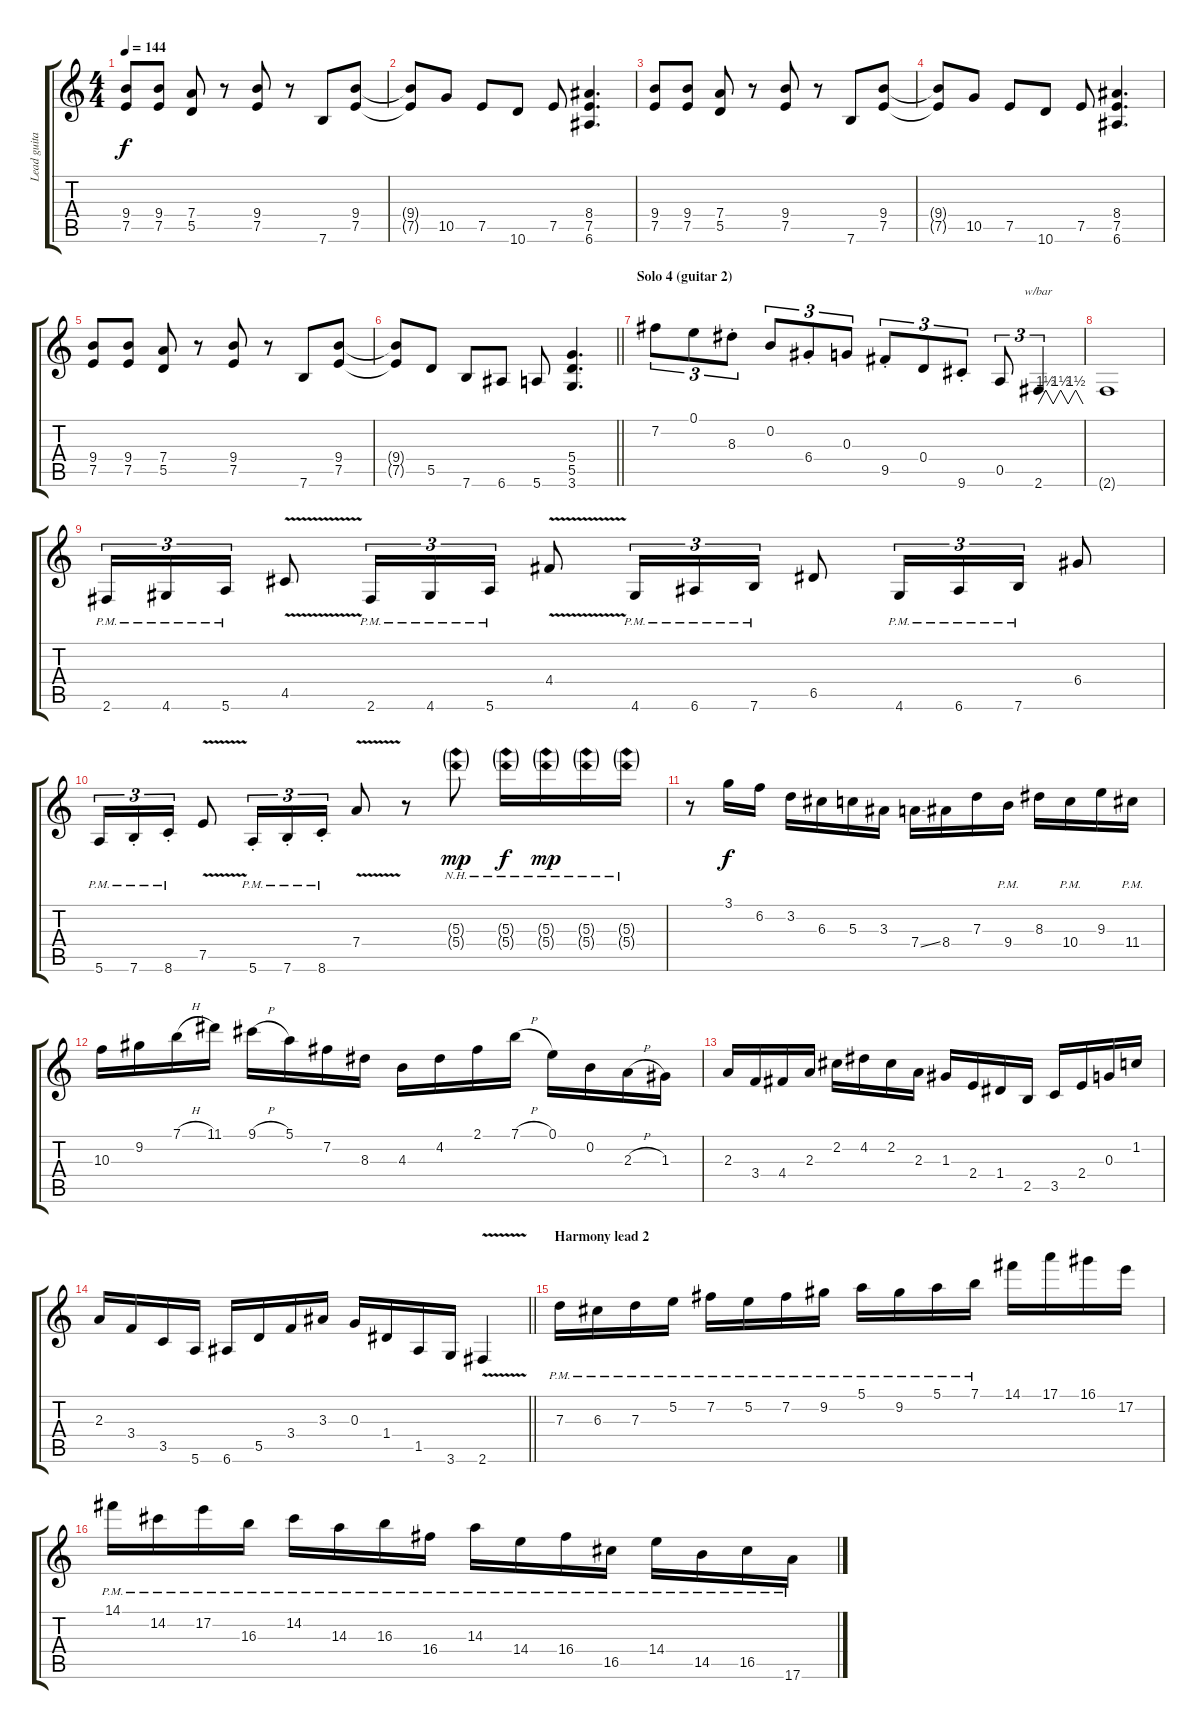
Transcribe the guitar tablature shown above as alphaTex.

\track ("Lead guitar (single coil)" "Lead guita") {instrument overdrivenguitar}
\staff {score tabs}
\tuning (E4 B3 G3 D3 A2 E2) {hide}
\ts (4 4)
\tempo 144
\clef g2
\ks c
(9.4 7.5).8{dy f} (9.4 7.5).8 (7.4 5.5).8 r.8 (9.4 7.5).8 r.8 7.6.8 (9.4 7.5).8 |
(9.4{t} 7.5{t}).8 10.5.8 7.5.8 10.6.8 7.5.8 (8.4 7.5 6.6).4{d} |
(9.4 7.5).8 (9.4 7.5).8 (7.4 5.5).8 r.8 (9.4 7.5).8 r.8 7.6.8 (9.4 7.5).8 |
(9.4{t} 7.5{t}).8 10.5.8 7.5.8 10.6.8 7.5.8 (8.4 7.5 6.6).4{d} |
(9.4 7.5).8 (9.4 7.5).8 (7.4 5.5).8 r.8 (9.4 7.5).8 r.8 7.6.8 (9.4 7.5).8 |
\barLineRight lightlight
(9.4{t} 7.5{t}).8 5.5.8 7.6.8 6.6.8 5.6.8 (5.4 5.5 3.6).4{d} |
\section ("" "Solo 4 (guitar 2)")
7.2.8{tu (3 2) volume 16 balance 8 instrument overdrivenguitar} 0.1.8{tu (3 2)} 8.3{st}.8{tu (3 2)} 0.2.8{tu (3 2)} 6.4{st}.8{tu (3 2)} 0.3.8{tu (3 2)} 9.5{st}.8{tu (3 2)} 0.4.8{tu (3 2)} 9.6{st}.8{tu (3 2)} 0.5.8{tu (3 2)} 2.6.4{tu (3 2) tbe (custom default 0 0 10 6 20 0 30 6 40 0 50 6 60 0)} |
2.6{t}.1 |
2.6{pm}.16{tu (3 2)} 4.6{pm}.16{tu (3 2)} 5.6{pm}.16{tu (3 2)} 4.5{v}.8 2.6{pm}.16{tu (3 2)} 4.6{pm}.16{tu (3 2)} 5.6{pm}.16{tu (3 2)} 4.4{v}.8 4.6{pm}.16{tu (3 2)} 6.6{pm}.16{tu (3 2)} 7.6{pm}.16{tu (3 2)} 6.5.8 4.6{pm}.16{tu (3 2)} 6.6{pm}.16{tu (3 2)} 7.6{pm}.16{tu (3 2)} 6.4.8 |
5.6{pm}.16{tu (3 2)} 7.6{pm st}.16{tu (3 2)} 8.6{pm st}.16{tu (3 2)} 7.5{v}.8 5.6{pm st}.16{tu (3 2)} 7.6{pm st}.16{tu (3 2)} 8.6{pm st}.16{tu (3 2)} 7.4{v}.8 r.8 (5.3{nh g} 5.4{nh g}).8{dy mp} (5.3{nh g} 5.4{nh g}).16{dy f} (5.3{nh g} 5.4{nh g}).16{dy mp} (5.3{nh g} 5.4{nh g}).16 (5.3{nh g} 5.4{nh g}).16 |
r.8 3.1.16{dy f} 6.2.16 3.2.16 6.3.16 5.3.16 3.3.16 7.4{ss}.16 8.4.16 7.3.16 9.4{pm}.16 8.3.16 10.4{pm}.16 9.3.16 11.4{pm}.16 |
10.3.16 9.2.16 7.1{h}.16 11.1.16 9.1{h}.16 5.1.16 7.2.16 8.3.16 4.3.16 4.2.16 2.1.16 7.1{h}.16 0.1.16 0.2.16 2.3{h}.16 1.3.16 |
2.3.16 3.4.16 4.4.16 2.3.16 2.2.16 4.2.16 2.2.16 2.3.16 1.3.16 2.4.16 1.4.16 2.5.16 3.5.16 2.4.16 0.3.16 1.2.16 |
\barLineRight lightlight
2.3.16 3.4.16 3.5.16 5.6.16 6.6.16 5.5.16 3.4.16 3.3.16 0.3.16 1.4.16 1.5.16 3.6.16 2.6{v}.4 |
\section ("" "Harmony lead 2")
7.3{pm}.16{volume 13 instrument overdrivenguitar} 6.3{pm}.16 7.3{pm}.16 5.2{pm}.16 7.2{pm}.16 5.2{pm}.16 7.2{pm}.16 9.2{pm}.16 5.1{pm}.16 9.2{pm}.16 5.1{pm}.16 7.1{pm}.16 14.1.16 17.1.16 16.1.16 17.2.16 |
14.1{pm}.16 14.2{pm}.16 17.2{pm}.16 16.3{pm}.16 14.2{pm}.16 14.3{pm}.16 16.3{pm}.16 16.4{pm}.16 14.3{pm}.16 14.4{pm}.16 16.4{pm}.16 16.5{pm}.16 14.4{pm}.16 14.5{pm}.16 16.5{pm}.16 17.6{pm}.16
